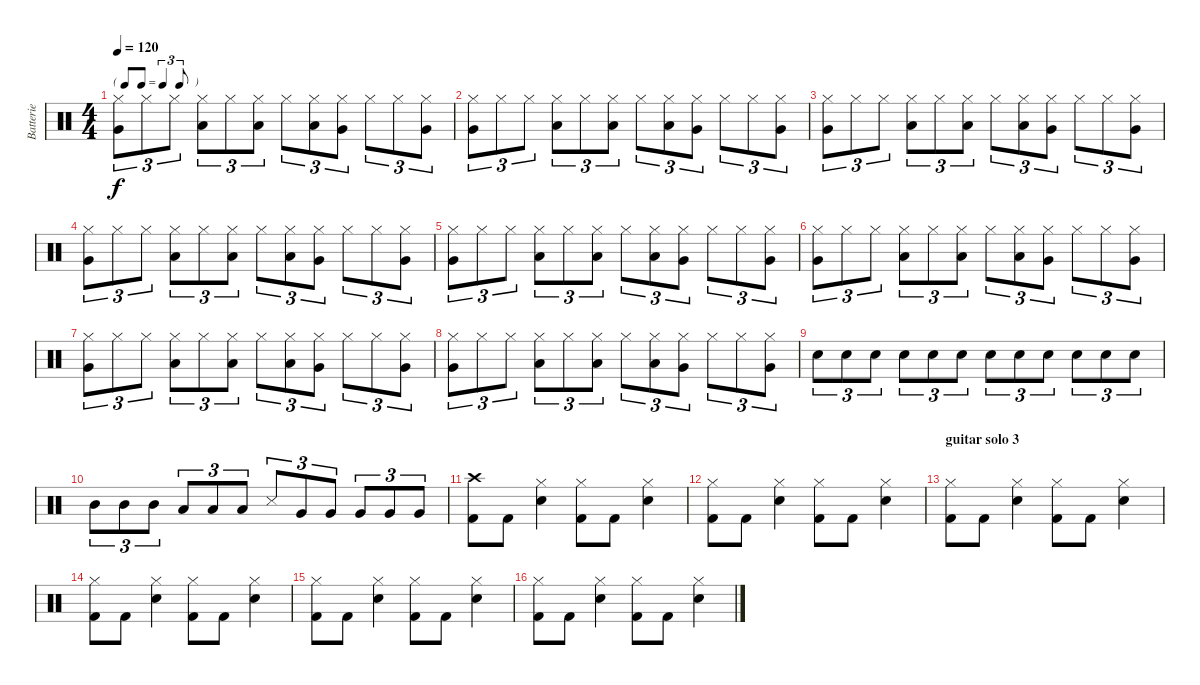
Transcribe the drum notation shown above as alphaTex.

\track ("Batterie" "Batterie") {instrument percussion}
\staff {score}
\articulation defaults
\ts (4 4)
\tf triplet8th
\tempo 120
\clef neutral
\ks c
("Hi-Hat (closed)" "Very Low Tom (hit)").8{tu (3 2) dy f} "Hi-Hat (closed)".8{tu (3 2)} "Hi-Hat (closed)".8{tu (3 2)} ("Hi-Hat (closed)" "Low Tom (hit)").8{tu (3 2)} "Hi-Hat (closed)".8{tu (3 2)} ("Hi-Hat (closed)" "Low Tom (hit)").8{tu (3 2)} "Hi-Hat (closed)".8{tu (3 2)} ("Hi-Hat (closed)" "Low Tom (hit)").8{tu (3 2)} ("Hi-Hat (closed)" "Very Low Tom (hit)").8{tu (3 2)} "Hi-Hat (closed)".8{tu (3 2)} "Hi-Hat (closed)".8{tu (3 2)} ("Hi-Hat (closed)" "Very Low Tom (hit)").8{tu (3 2)} |
("Hi-Hat (closed)" "Very Low Tom (hit)").8{tu (3 2)} "Hi-Hat (closed)".8{tu (3 2)} "Hi-Hat (closed)".8{tu (3 2)} ("Hi-Hat (closed)" "Low Tom (hit)").8{tu (3 2)} "Hi-Hat (closed)".8{tu (3 2)} ("Hi-Hat (closed)" "Low Tom (hit)").8{tu (3 2)} "Hi-Hat (closed)".8{tu (3 2)} ("Hi-Hat (closed)" "Low Tom (hit)").8{tu (3 2)} ("Hi-Hat (closed)" "Very Low Tom (hit)").8{tu (3 2)} "Hi-Hat (closed)".8{tu (3 2)} "Hi-Hat (closed)".8{tu (3 2)} ("Hi-Hat (closed)" "Very Low Tom (hit)").8{tu (3 2)} |
("Hi-Hat (closed)" "Very Low Tom (hit)").8{tu (3 2)} "Hi-Hat (closed)".8{tu (3 2)} "Hi-Hat (closed)".8{tu (3 2)} ("Hi-Hat (closed)" "Low Tom (hit)").8{tu (3 2)} "Hi-Hat (closed)".8{tu (3 2)} ("Hi-Hat (closed)" "Low Tom (hit)").8{tu (3 2)} "Hi-Hat (closed)".8{tu (3 2)} ("Hi-Hat (closed)" "Low Tom (hit)").8{tu (3 2)} ("Hi-Hat (closed)" "Very Low Tom (hit)").8{tu (3 2)} "Hi-Hat (closed)".8{tu (3 2)} "Hi-Hat (closed)".8{tu (3 2)} ("Hi-Hat (closed)" "Very Low Tom (hit)").8{tu (3 2)} |
("Hi-Hat (closed)" "Very Low Tom (hit)").8{tu (3 2)} "Hi-Hat (closed)".8{tu (3 2)} "Hi-Hat (closed)".8{tu (3 2)} ("Hi-Hat (closed)" "Low Tom (hit)").8{tu (3 2)} "Hi-Hat (closed)".8{tu (3 2)} ("Hi-Hat (closed)" "Low Tom (hit)").8{tu (3 2)} "Hi-Hat (closed)".8{tu (3 2)} ("Hi-Hat (closed)" "Low Tom (hit)").8{tu (3 2)} ("Hi-Hat (closed)" "Very Low Tom (hit)").8{tu (3 2)} "Hi-Hat (closed)".8{tu (3 2)} "Hi-Hat (closed)".8{tu (3 2)} ("Hi-Hat (closed)" "Very Low Tom (hit)").8{tu (3 2)} |
("Hi-Hat (closed)" "Very Low Tom (hit)").8{tu (3 2)} "Hi-Hat (closed)".8{tu (3 2)} "Hi-Hat (closed)".8{tu (3 2)} ("Hi-Hat (closed)" "Low Tom (hit)").8{tu (3 2)} "Hi-Hat (closed)".8{tu (3 2)} ("Hi-Hat (closed)" "Low Tom (hit)").8{tu (3 2)} "Hi-Hat (closed)".8{tu (3 2)} ("Hi-Hat (closed)" "Low Tom (hit)").8{tu (3 2)} ("Hi-Hat (closed)" "Very Low Tom (hit)").8{tu (3 2)} "Hi-Hat (closed)".8{tu (3 2)} "Hi-Hat (closed)".8{tu (3 2)} ("Hi-Hat (closed)" "Very Low Tom (hit)").8{tu (3 2)} |
("Hi-Hat (closed)" "Very Low Tom (hit)").8{tu (3 2)} "Hi-Hat (closed)".8{tu (3 2)} "Hi-Hat (closed)".8{tu (3 2)} ("Hi-Hat (closed)" "Low Tom (hit)").8{tu (3 2)} "Hi-Hat (closed)".8{tu (3 2)} ("Hi-Hat (closed)" "Low Tom (hit)").8{tu (3 2)} "Hi-Hat (closed)".8{tu (3 2)} ("Hi-Hat (closed)" "Low Tom (hit)").8{tu (3 2)} ("Hi-Hat (closed)" "Very Low Tom (hit)").8{tu (3 2)} "Hi-Hat (closed)".8{tu (3 2)} "Hi-Hat (closed)".8{tu (3 2)} ("Hi-Hat (closed)" "Very Low Tom (hit)").8{tu (3 2)} |
("Hi-Hat (closed)" "Very Low Tom (hit)").8{tu (3 2)} "Hi-Hat (closed)".8{tu (3 2)} "Hi-Hat (closed)".8{tu (3 2)} ("Hi-Hat (closed)" "Low Tom (hit)").8{tu (3 2)} "Hi-Hat (closed)".8{tu (3 2)} ("Hi-Hat (closed)" "Low Tom (hit)").8{tu (3 2)} "Hi-Hat (closed)".8{tu (3 2)} ("Hi-Hat (closed)" "Low Tom (hit)").8{tu (3 2)} ("Hi-Hat (closed)" "Very Low Tom (hit)").8{tu (3 2)} "Hi-Hat (closed)".8{tu (3 2)} "Hi-Hat (closed)".8{tu (3 2)} ("Hi-Hat (closed)" "Very Low Tom (hit)").8{tu (3 2)} |
("Hi-Hat (closed)" "Very Low Tom (hit)").8{tu (3 2)} "Hi-Hat (closed)".8{tu (3 2)} "Hi-Hat (closed)".8{tu (3 2)} ("Hi-Hat (closed)" "Low Tom (hit)").8{tu (3 2)} "Hi-Hat (closed)".8{tu (3 2)} ("Hi-Hat (closed)" "Low Tom (hit)").8{tu (3 2)} "Hi-Hat (closed)".8{tu (3 2)} ("Hi-Hat (closed)" "Low Tom (hit)").8{tu (3 2)} ("Hi-Hat (closed)" "Very Low Tom (hit)").8{tu (3 2)} "Hi-Hat (closed)".8{tu (3 2)} "Hi-Hat (closed)".8{tu (3 2)} ("Hi-Hat (closed)" "Very Low Tom (hit)").8{tu (3 2)} |
"Electric Snare (hit)".8{tu (3 2)} "Electric Snare (hit)".8{tu (3 2)} "Electric Snare (hit)".8{tu (3 2)} "Electric Snare (hit)".8{tu (3 2)} "Electric Snare (hit)".8{tu (3 2)} "Electric Snare (hit)".8{tu (3 2)} "Electric Snare (hit)".8{tu (3 2)} "Electric Snare (hit)".8{tu (3 2)} "Electric Snare (hit)".8{tu (3 2)} "Electric Snare (hit)".8{tu (3 2)} "Electric Snare (hit)".8{tu (3 2)} "Electric Snare (hit)".8{tu (3 2)} |
"Mid Tom (hit)".8{tu (3 2)} "Mid Tom (hit)".8{tu (3 2)} "Mid Tom (hit)".8{tu (3 2)} "Low Tom (hit)".8{tu (3 2)} "Low Tom (hit)".8{tu (3 2)} "Low Tom (hit)".8{tu (3 2)} "Snare (side stick) 3".8{tu (3 2)} "Very Low Tom (hit)".8{tu (3 2)} "Very Low Tom (hit)".8{tu (3 2)} "Very Low Tom (hit)".8{tu (3 2)} "Very Low Tom (hit)".8{tu (3 2)} "Very Low Tom (hit)".8{tu (3 2)} |
("Crash high (hit)" "Kick (hit) 2").8 "Kick (hit) 2".8 ("Hi-Hat (closed)" "Electric Snare (hit)").4 ("Hi-Hat (closed)" "Kick (hit) 2").8 "Kick (hit) 2".8 ("Hi-Hat (closed)" "Electric Snare (hit)").4 |
("Hi-Hat (closed)" "Kick (hit) 2").8 "Kick (hit) 2".8 ("Hi-Hat (closed)" "Electric Snare (hit)").4 ("Hi-Hat (closed)" "Kick (hit) 2").8 "Kick (hit) 2".8 ("Hi-Hat (closed)" "Electric Snare (hit)").4 |
\section ("" "guitar solo 3")
("Hi-Hat (closed)" "Kick (hit) 2").8 "Kick (hit) 2".8 ("Hi-Hat (closed)" "Electric Snare (hit)").4 ("Hi-Hat (closed)" "Kick (hit) 2").8 "Kick (hit) 2".8 ("Hi-Hat (closed)" "Electric Snare (hit)").4 |
("Hi-Hat (closed)" "Kick (hit) 2").8 "Kick (hit) 2".8 ("Hi-Hat (closed)" "Electric Snare (hit)").4 ("Hi-Hat (closed)" "Kick (hit) 2").8 "Kick (hit) 2".8 ("Hi-Hat (closed)" "Electric Snare (hit)").4 |
("Hi-Hat (closed)" "Kick (hit) 2").8 "Kick (hit) 2".8 ("Hi-Hat (closed)" "Electric Snare (hit)").4 ("Hi-Hat (closed)" "Kick (hit) 2").8 "Kick (hit) 2".8 ("Hi-Hat (closed)" "Electric Snare (hit)").4 |
("Hi-Hat (closed)" "Kick (hit) 2").8 "Kick (hit) 2".8 ("Hi-Hat (closed)" "Electric Snare (hit)").4 ("Hi-Hat (closed)" "Kick (hit) 2").8 "Kick (hit) 2".8 ("Hi-Hat (closed)" "Electric Snare (hit)").4
